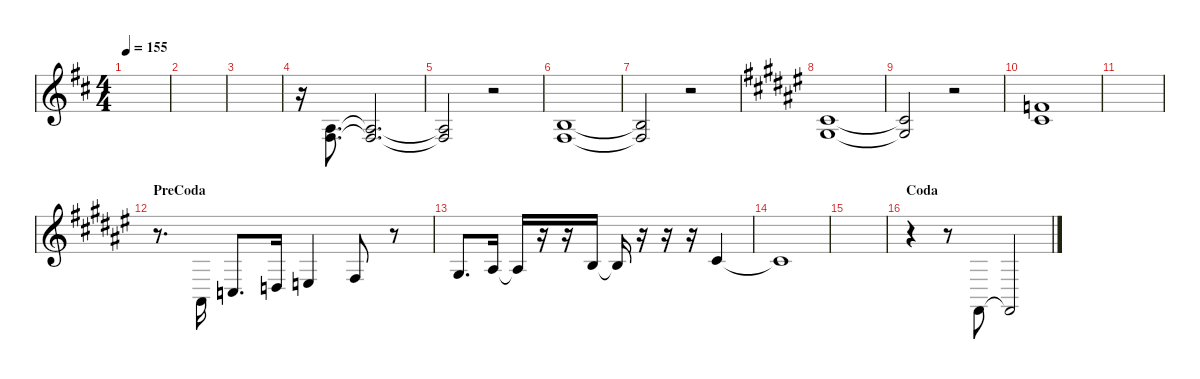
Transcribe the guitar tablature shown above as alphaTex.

\hideDynamics
\bracketExtendMode nobrackets
\singleTrackTrackNamePolicy hidden
\multiTrackTrackNamePolicy hidden
\otherSystemsTrackNameOrientation horizontal
\track ("Saxophone : Alto in Eb" "Sax") {instrument altosax}
\staff {score}
\tuning (E4 B3 G3 D3 A2 E2)
\ts (4 4)
\tempo 155
\clef g2
\ks d
|
|
|
r.16{beam Down} (4.4{acc #} 2.3{acc forcenatural}).8{d dy mp beam Up} (4.4{t acc #} 2.3{t acc forcenatural}).2{d beam Up} |
(4.4{t acc #} 2.3{t acc forcenatural}).2{beam Up} r.2{beam Up} |
(0.2{acc forcenatural} 4.4{acc #}).1{beam Up} |
(0.2{t acc forcenatural} 4.4{t acc #}).2{beam Up} r.2{beam Up} |
\ks f#
(6.4{acc #} 6.3{acc #}).1{beam Up} |
(6.4{t acc #} 6.3{t acc #}).2{beam Up} r.2{beam Up} |
(6.3{acc #} 6.2{acc forcenatural}).1{beam Up} |
|
\section ("" "PreCoda")
r.8{d beam Down} 1.5{acc #}.16{dy f beam Up} 3.5{acc forcenatural}.8{d beam Up} 5.5{acc forcenatural}.16{beam Up} 7.5{acc forcenatural}.4{beam Up} 4.4{acc #}.8{beam Up} r.8{beam Up} |
1.3{acc #}.8{d beam Up} 3.3{acc #}.16{beam Up} 3.3{t acc #}.16{beam Up} r.16{beam Up} r.16{beam Up} 0.2{acc forcenatural}.16{beam Up} 0.2{t acc forcenatural}.16{beam Up} r.16{beam Up} r.16{beam Up} r.16{beam Up} 2.2{acc #}.4{beam Up} |
2.2{t acc #}.1{beam Up} |
|
\section ("" "Coda")
r.4{beam Down} r.8{beam Down} 2.6{acc #}.8{beam Up} 2.6{t acc #}.2{beam Up}
